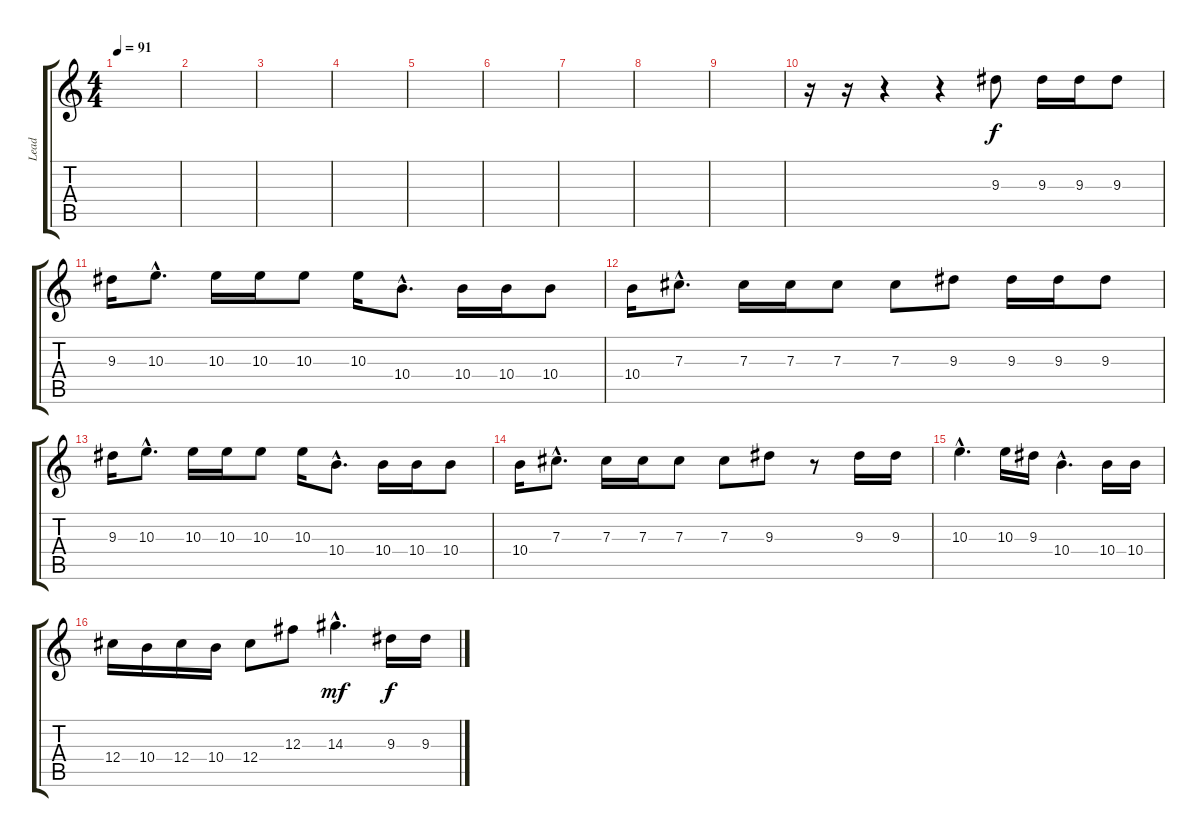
\track ("Lead" "Lead") {instrument distortionguitar}
\staff {score tabs}
\tuning (Eb4 Bb3 Gb3 Db3 Ab2 Eb2) {hide}
\ts (4 4)
\tempo 91
\clef g2
\ks c
|
|
|
|
|
|
|
|
|
r.16 r.16 r.4 r.4 9.3.8 9.3.16 9.3.16 9.3.8 |
9.3.16 10.3{hac}.8{d} 10.3.16 10.3.16 10.3.8 10.3.16 10.4{hac}.8{d} 10.4.16 10.4.16 10.4.8 |
10.4.16 7.3{hac}.8{d} 7.3.16 7.3.16 7.3.8 7.3.8 9.3.8 9.3.16 9.3.16 9.3.8 |
9.3.16 10.3{hac}.8{d} 10.3.16 10.3.16 10.3.8 10.3.16 10.4{hac}.8{d} 10.4.16 10.4.16 10.4.8 |
10.4.16 7.3{hac}.8{d} 7.3.16 7.3.16 7.3.8 7.3.8 9.3.8 r.8 9.3.16 9.3.16 |
10.3{hac}.4{d} 10.3.16 9.3.16 10.4{hac}.4{d} 10.4.16 10.4.16 |
12.4.16 10.4.16 12.4.16 10.4.16 12.4.8 12.3.8 14.3{hac}.4{d dy mf} 9.3.16{dy f} 9.3.16
